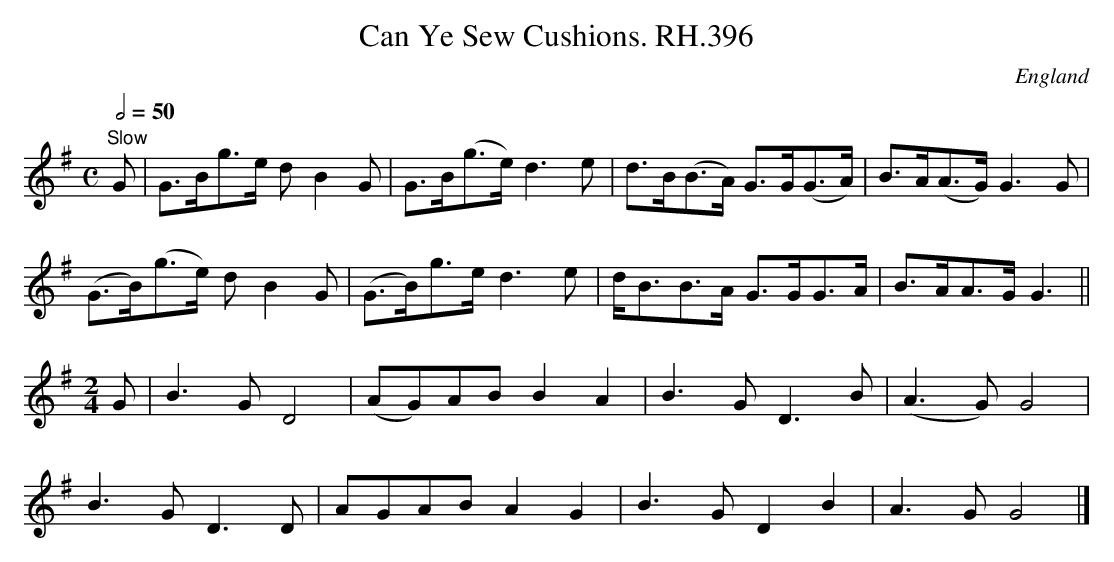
X:1
T:Can Ye Sew Cushions. RH.396
O:England
M:C
L:1/8
Q:2/4=50
K:G
"Slow"G|G>Bg>e d B2G|G>B(g>e)d3e|\
d>B(B>A) G>G(G>A)|B>A(A>G)G3G|
(G>B)(g>e) dB2G|(G>B)g>ed3e|\
d<BB>A G>GG>A|B>AA>GG3||
M:2/4
G|B3G D4|(AG)AB B2A2|B3G D3B|(A3G) G4|
B3G D3D|AGAB A2G2|B3G D2B2|A3G G4|]
